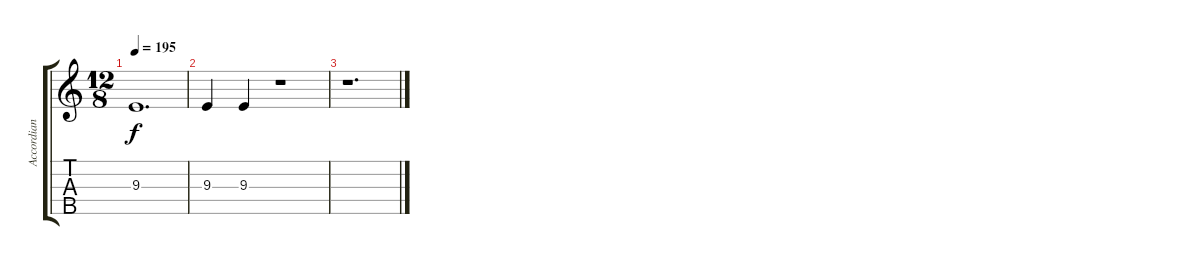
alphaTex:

\track ("Accordian" "Accordian") {instrument accordion}
\staff {score tabs}
\tuning (D4 B3 G3 C3 G4) {hide}
\ts (12 8)
\tempo 195
\clef g2
\ks c
9.3{t}.1{d dy f} |
9.3.4 9.3.4 r.1 |
r.1{d}
